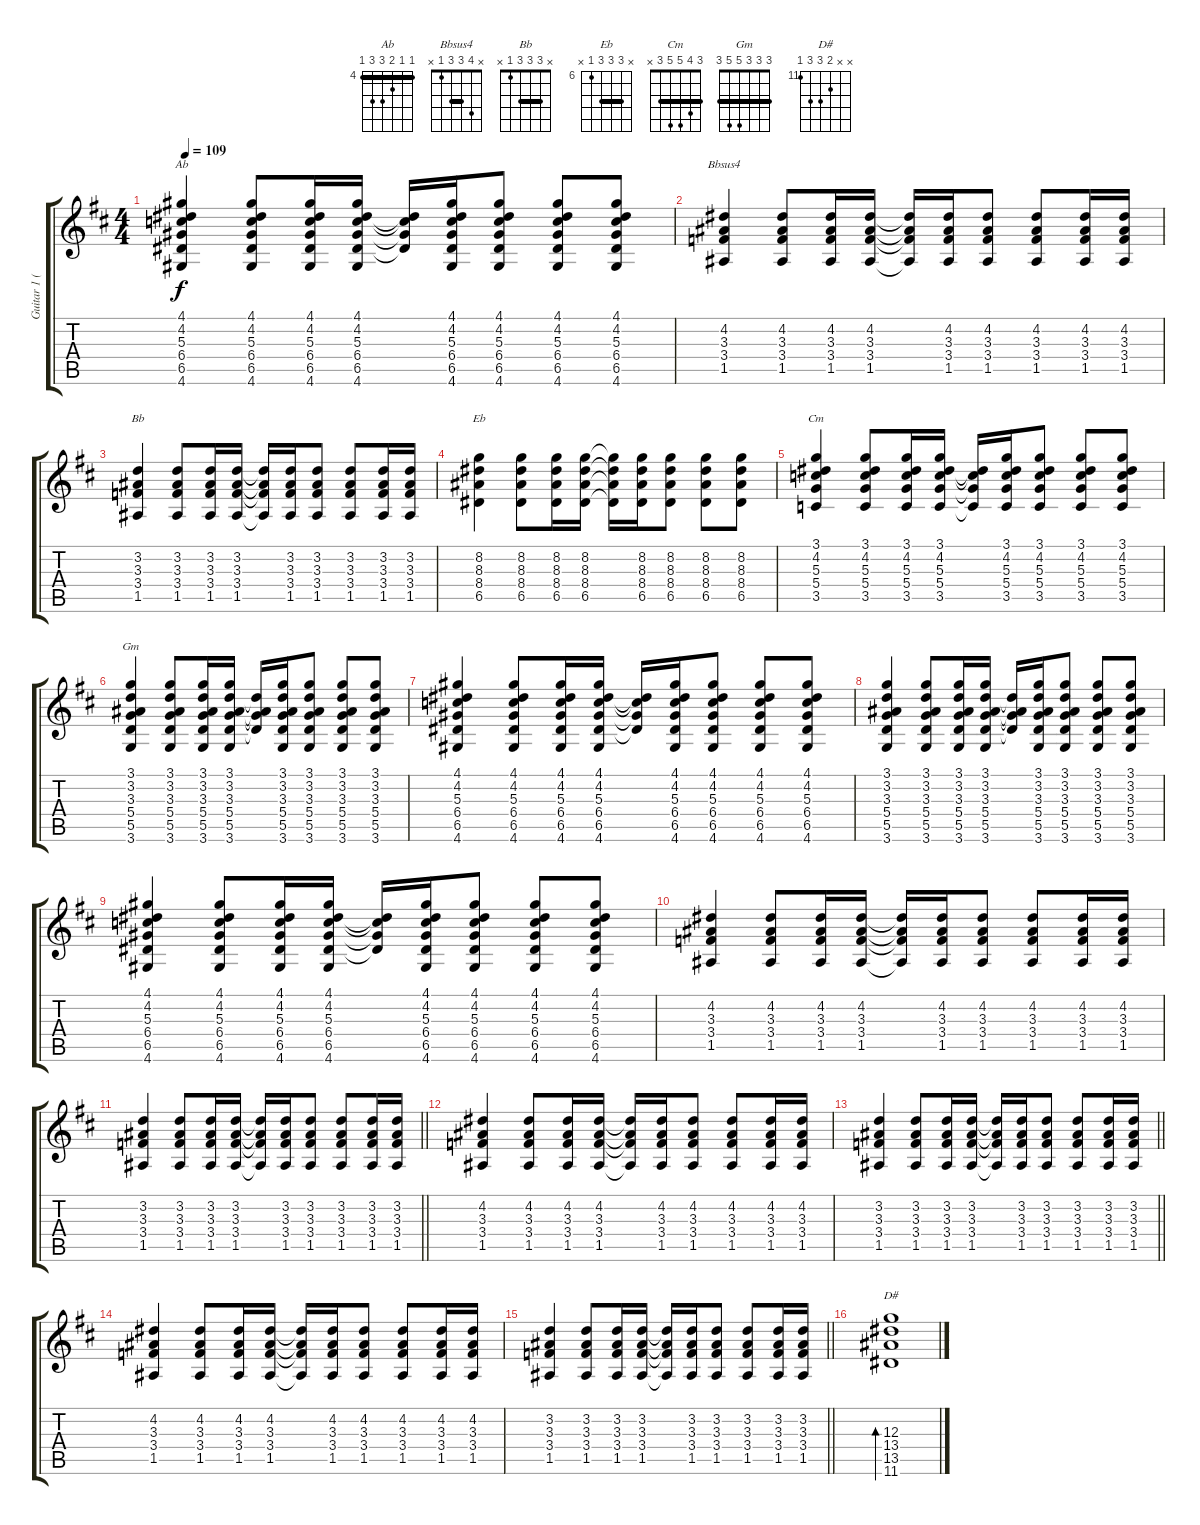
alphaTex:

\track ("Guitar 1 (Tim Wheeler)" "Guitar 1 (") {instrument electricguitarclean}
\staff {score tabs}
\tuning (E4 B3 G3 D3 A2 E2) {hide}
\chord ("Ab" 4 4 5 6 6 4) {firstfret 4 barre 4}
\chord ("Bbsus4" x 4 3 3 1 x) {barre 3}
\chord ("Bb" x 3 3 3 1 x) {barre 3}
\chord ("Eb" x 8 8 8 6 x) {firstfret 6 barre 8}
\chord ("Cm" 3 4 5 5 3 x) {barre 3}
\chord ("Gm" 3 3 3 5 5 3) {barre 3}
\chord ("D#" x x 12 13 13 11) {firstfret 11}
\ts (4 4)
\tempo 109
\clef g2
\ks d
(4.1 4.2 5.3 6.4 6.5 4.6).4{ch "Ab" dy f} (4.1 4.2 5.3 6.4 6.5 4.6).8 (4.1 4.2 5.3 6.4 6.5 4.6).16 (4.1 4.2 5.3 6.4 6.5 4.6).16 (4.2{t} 5.3{t} 6.4{t} 6.5{t}).16 (4.1 4.2 5.3 6.4 6.5 4.6).16 (4.1 4.2 5.3 6.4 6.5 4.6).8 (4.1 4.2 5.3 6.4 6.5 4.6).8 (4.1 4.2 5.3 6.4 6.5 4.6).8 |
(4.2 3.3 3.4 1.5).4{ch "Bbsus4"} (4.2 3.3 3.4 1.5).8 (4.2 3.3 3.4 1.5).16 (4.2 3.3 3.4 1.5).16 (4.2{t} 3.3{t} 3.4{t} 1.5{t}).16 (4.2 3.3 3.4 1.5).16 (4.2 3.3 3.4 1.5).8 (4.2 3.3 3.4 1.5).8 (4.2 3.3 3.4 1.5).16 (4.2 3.3 3.4 1.5).16 |
(3.2 3.3 3.4 1.5).4{ch "Bb"} (3.2 3.3 3.4 1.5).8 (3.2 3.3 3.4 1.5).16 (3.2 3.3 3.4 1.5).16 (3.2{t} 3.3{t} 3.4{t} 1.5{t}).16 (3.2 3.3 3.4 1.5).16 (3.2 3.3 3.4 1.5).8 (3.2 3.3 3.4 1.5).8 (3.2 3.3 3.4 1.5).16 (3.2 3.3 3.4 1.5).16 |
(8.2 8.3 8.4 6.5).4{ch "Eb" volume 14 instrument electricguitarclean} (8.2 8.3 8.4 6.5).8 (8.2 8.3 8.4 6.5).16 (8.2 8.3 8.4 6.5).16 (8.2{t} 8.3{t} 8.4{t} 6.5{t}).16 (8.2 8.3 8.4 6.5).16 (8.2 8.3 8.4 6.5).8 (8.2 8.3 8.4 6.5).8 (8.2 8.3 8.4 6.5).8 |
(3.1 4.2 5.3 5.4 3.5).4{ch "Cm"} (3.1 4.2 5.3 5.4 3.5).8 (3.1 4.2 5.3 5.4 3.5).16 (3.1 4.2 5.3 5.4 3.5).16 (4.2{t} 5.3{t} 5.4{t} 3.5{t}).16 (3.1 4.2 5.3 5.4 3.5).16 (3.1 4.2 5.3 5.4 3.5).8 (3.1 4.2 5.3 5.4 3.5).8 (3.1 4.2 5.3 5.4 3.5).8 |
(3.1 3.2 3.3 5.4 5.5 3.6).4{ch "Gm"} (3.1 3.2 3.3 5.4 5.5 3.6).8 (3.1 3.2 3.3 5.4 5.5 3.6).16 (3.1 3.2 3.3 5.4 5.5 3.6).16 (3.2{t} 3.3{t} 5.4{t} 5.5{t}).16 (3.1 3.2 3.3 5.4 5.5 3.6).16 (3.1 3.2 3.3 5.4 5.5 3.6).8 (3.1 3.2 3.3 5.4 5.5 3.6).8 (3.1 3.2 3.3 5.4 5.5 3.6).8 |
(4.1 4.2 5.3 6.4 6.5 4.6).4 (4.1 4.2 5.3 6.4 6.5 4.6).8 (4.1 4.2 5.3 6.4 6.5 4.6).16 (4.1 4.2 5.3 6.4 6.5 4.6).16 (4.2{t} 5.3{t} 6.4{t} 6.5{t}).16 (4.1 4.2 5.3 6.4 6.5 4.6).16 (4.1 4.2 5.3 6.4 6.5 4.6).8 (4.1 4.2 5.3 6.4 6.5 4.6).8 (4.1 4.2 5.3 6.4 6.5 4.6).8 |
(3.1 3.2 3.3 5.4 5.5 3.6).4 (3.1 3.2 3.3 5.4 5.5 3.6).8 (3.1 3.2 3.3 5.4 5.5 3.6).16 (3.1 3.2 3.3 5.4 5.5 3.6).16 (3.2{t} 3.3{t} 5.4{t} 5.5{t}).16 (3.1 3.2 3.3 5.4 5.5 3.6).16 (3.1 3.2 3.3 5.4 5.5 3.6).8 (3.1 3.2 3.3 5.4 5.5 3.6).8 (3.1 3.2 3.3 5.4 5.5 3.6).8 |
(4.1 4.2 5.3 6.4 6.5 4.6).4 (4.1 4.2 5.3 6.4 6.5 4.6).8 (4.1 4.2 5.3 6.4 6.5 4.6).16 (4.1 4.2 5.3 6.4 6.5 4.6).16 (4.2{t} 5.3{t} 6.4{t} 6.5{t}).16 (4.1 4.2 5.3 6.4 6.5 4.6).16 (4.1 4.2 5.3 6.4 6.5 4.6).8 (4.1 4.2 5.3 6.4 6.5 4.6).8 (4.1 4.2 5.3 6.4 6.5 4.6).8 |
(4.2 3.3 3.4 1.5).4 (4.2 3.3 3.4 1.5).8 (4.2 3.3 3.4 1.5).16 (4.2 3.3 3.4 1.5).16 (4.2{t} 3.3{t} 3.4{t} 1.5{t}).16 (4.2 3.3 3.4 1.5).16 (4.2 3.3 3.4 1.5).8 (4.2 3.3 3.4 1.5).8 (4.2 3.3 3.4 1.5).16 (4.2 3.3 3.4 1.5).16 |
\barLineRight lightlight
(3.2 3.3 3.4 1.5).4 (3.2 3.3 3.4 1.5).8 (3.2 3.3 3.4 1.5).16 (3.2 3.3 3.4 1.5).16 (3.2{t} 3.3{t} 3.4{t} 1.5{t}).16 (3.2 3.3 3.4 1.5).16 (3.2 3.3 3.4 1.5).8 (3.2 3.3 3.4 1.5).8 (3.2 3.3 3.4 1.5).16 (3.2 3.3 3.4 1.5).16 |
(4.2 3.3 3.4 1.5).4 (4.2 3.3 3.4 1.5).8 (4.2 3.3 3.4 1.5).16 (4.2 3.3 3.4 1.5).16 (4.2{t} 3.3{t} 3.4{t} 1.5{t}).16 (4.2 3.3 3.4 1.5).16 (4.2 3.3 3.4 1.5).8 (4.2 3.3 3.4 1.5).8 (4.2 3.3 3.4 1.5).16 (4.2 3.3 3.4 1.5).16 |
\barLineRight lightlight
(3.2 3.3 3.4 1.5).4 (3.2 3.3 3.4 1.5).8 (3.2 3.3 3.4 1.5).16 (3.2 3.3 3.4 1.5).16 (3.2{t} 3.3{t} 3.4{t} 1.5{t}).16 (3.2 3.3 3.4 1.5).16 (3.2 3.3 3.4 1.5).8 (3.2 3.3 3.4 1.5).8 (3.2 3.3 3.4 1.5).16 (3.2 3.3 3.4 1.5).16 |
(4.2 3.3 3.4 1.5).4 (4.2 3.3 3.4 1.5).8 (4.2 3.3 3.4 1.5).16 (4.2 3.3 3.4 1.5).16 (4.2{t} 3.3{t} 3.4{t} 1.5{t}).16 (4.2 3.3 3.4 1.5).16 (4.2 3.3 3.4 1.5).8 (4.2 3.3 3.4 1.5).8 (4.2 3.3 3.4 1.5).16 (4.2 3.3 3.4 1.5).16 |
\barLineRight lightlight
(3.2 3.3 3.4 1.5).4 (3.2 3.3 3.4 1.5).8 (3.2 3.3 3.4 1.5).16 (3.2 3.3 3.4 1.5).16 (3.2{t} 3.3{t} 3.4{t} 1.5{t}).16 (3.2 3.3 3.4 1.5).16 (3.2 3.3 3.4 1.5).8 (3.2 3.3 3.4 1.5).8 (3.2 3.3 3.4 1.5).16 (3.2 3.3 3.4 1.5).16 |
(12.3 13.4 13.5 11.6).1{bd 120 ch "D#" instrument electricguitarclean}
